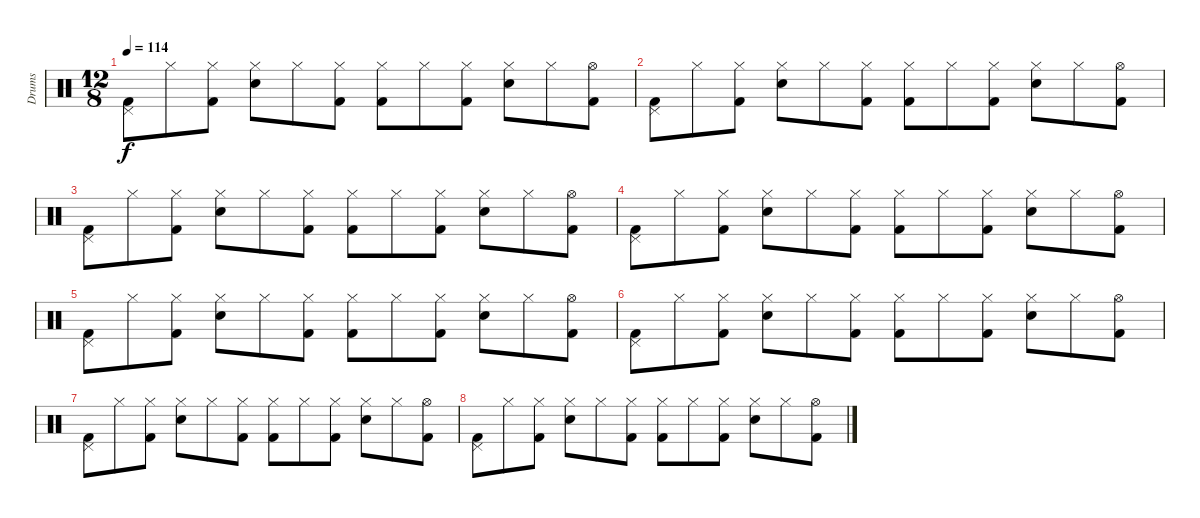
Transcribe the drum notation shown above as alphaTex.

\track ("Drums" "Drums") {instrument percussion}
\staff {score}
\articulation defaults
\ts (12 8)
\tempo 114
\clef neutral
\ks c
("Pedal Hi-Hat (hit)" "Kick (hit) 2").8{dy f} "Hi-Hat (closed)".8 ("Hi-Hat (closed)" "Kick (hit) 2").8 ("Hi-Hat (closed)" "Snare (hit) 2").8 "Hi-Hat (closed)".8 ("Hi-Hat (closed)" "Kick (hit) 2").8 ("Hi-Hat (closed)" "Kick (hit) 2").8 "Hi-Hat (closed)".8 ("Hi-Hat (closed)" "Kick (hit) 2").8 ("Hi-Hat (closed)" "Snare (hit) 2").8 "Hi-Hat (closed)".8 ("Hi-Hat (open)" "Kick (hit) 2").8 |
("Pedal Hi-Hat (hit)" "Kick (hit) 2").8 "Hi-Hat (closed)".8 ("Hi-Hat (closed)" "Kick (hit) 2").8 ("Hi-Hat (closed)" "Snare (hit) 2").8 "Hi-Hat (closed)".8 ("Hi-Hat (closed)" "Kick (hit) 2").8 ("Hi-Hat (closed)" "Kick (hit) 2").8 "Hi-Hat (closed)".8 ("Hi-Hat (closed)" "Kick (hit) 2").8 ("Hi-Hat (closed)" "Snare (hit) 2").8 "Hi-Hat (closed)".8 ("Hi-Hat (open)" "Kick (hit) 2").8 |
("Pedal Hi-Hat (hit)" "Kick (hit) 2").8 "Hi-Hat (closed)".8 ("Hi-Hat (closed)" "Kick (hit) 2").8 ("Hi-Hat (closed)" "Snare (hit) 2").8 "Hi-Hat (closed)".8 ("Hi-Hat (closed)" "Kick (hit) 2").8 ("Hi-Hat (closed)" "Kick (hit) 2").8 "Hi-Hat (closed)".8 ("Hi-Hat (closed)" "Kick (hit) 2").8 ("Hi-Hat (closed)" "Snare (hit) 2").8 "Hi-Hat (closed)".8 ("Hi-Hat (open)" "Kick (hit) 2").8 |
("Pedal Hi-Hat (hit)" "Kick (hit) 2").8 "Hi-Hat (closed)".8 ("Hi-Hat (closed)" "Kick (hit) 2").8 ("Hi-Hat (closed)" "Snare (hit) 2").8 "Hi-Hat (closed)".8 ("Hi-Hat (closed)" "Kick (hit) 2").8 ("Hi-Hat (closed)" "Kick (hit) 2").8 "Hi-Hat (closed)".8 ("Hi-Hat (closed)" "Kick (hit) 2").8 ("Hi-Hat (closed)" "Snare (hit) 2").8 "Hi-Hat (closed)".8 ("Hi-Hat (open)" "Kick (hit) 2").8 |
("Pedal Hi-Hat (hit)" "Kick (hit) 2").8 "Hi-Hat (closed)".8 ("Hi-Hat (closed)" "Kick (hit) 2").8 ("Hi-Hat (closed)" "Snare (hit) 2").8 "Hi-Hat (closed)".8 ("Hi-Hat (closed)" "Kick (hit) 2").8 ("Hi-Hat (closed)" "Kick (hit) 2").8 "Hi-Hat (closed)".8 ("Hi-Hat (closed)" "Kick (hit) 2").8 ("Hi-Hat (closed)" "Snare (hit) 2").8 "Hi-Hat (closed)".8 ("Hi-Hat (open)" "Kick (hit) 2").8 |
("Pedal Hi-Hat (hit)" "Kick (hit) 2").8 "Hi-Hat (closed)".8 ("Hi-Hat (closed)" "Kick (hit) 2").8 ("Hi-Hat (closed)" "Snare (hit) 2").8 "Hi-Hat (closed)".8 ("Hi-Hat (closed)" "Kick (hit) 2").8 ("Hi-Hat (closed)" "Kick (hit) 2").8 "Hi-Hat (closed)".8 ("Hi-Hat (closed)" "Kick (hit) 2").8 ("Hi-Hat (closed)" "Snare (hit) 2").8 "Hi-Hat (closed)".8 ("Hi-Hat (open)" "Kick (hit) 2").8 |
("Pedal Hi-Hat (hit)" "Kick (hit) 2").8 "Hi-Hat (closed)".8 ("Hi-Hat (closed)" "Kick (hit) 2").8 ("Hi-Hat (closed)" "Snare (hit) 2").8 "Hi-Hat (closed)".8 ("Hi-Hat (closed)" "Kick (hit) 2").8 ("Hi-Hat (closed)" "Kick (hit) 2").8 "Hi-Hat (closed)".8 ("Hi-Hat (closed)" "Kick (hit) 2").8 ("Hi-Hat (closed)" "Snare (hit) 2").8 "Hi-Hat (closed)".8 ("Hi-Hat (open)" "Kick (hit) 2").8 |
("Pedal Hi-Hat (hit)" "Kick (hit) 2").8 "Hi-Hat (closed)".8 ("Hi-Hat (closed)" "Kick (hit) 2").8 ("Hi-Hat (closed)" "Snare (hit) 2").8 "Hi-Hat (closed)".8 ("Hi-Hat (closed)" "Kick (hit) 2").8 ("Hi-Hat (closed)" "Kick (hit) 2").8 "Hi-Hat (closed)".8 ("Hi-Hat (closed)" "Kick (hit) 2").8 ("Hi-Hat (closed)" "Snare (hit) 2").8 "Hi-Hat (closed)".8 ("Hi-Hat (open)" "Kick (hit) 2").8
